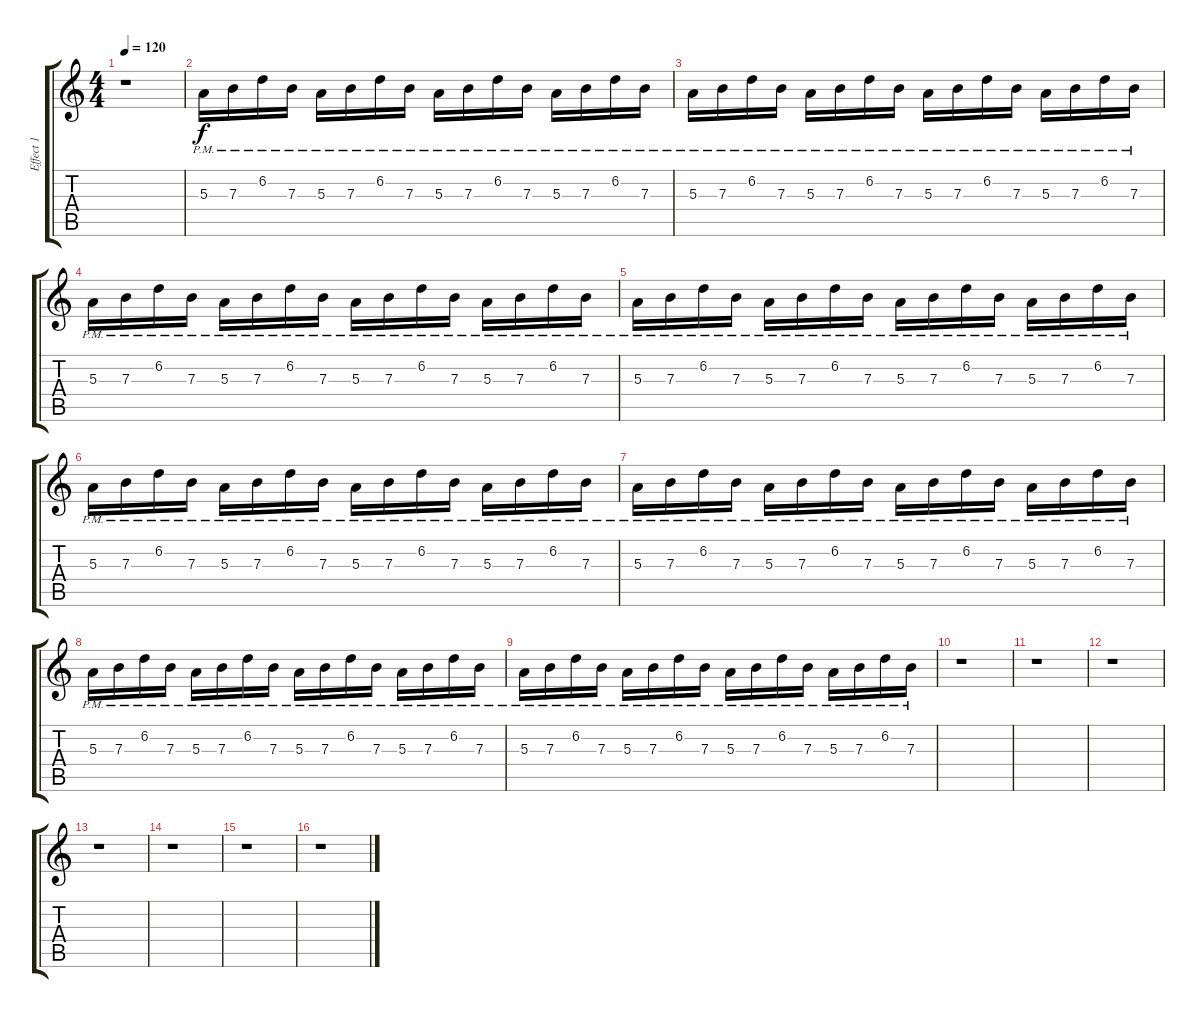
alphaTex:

\track ("Effect 1" "Effect 1") {instrument electricguitarclean}
\staff {score tabs}
\tuning (Db4 Ab3 E3 B2 Gb2 B1) {hide}
\ts (4 4)
\tempo 120
\clef g2
\ks c
r.1{dy f} |
5.3{pm}.16 7.3{pm}.16 6.2{pm}.16 7.3{pm}.16 5.3{pm}.16 7.3{pm}.16 6.2{pm}.16 7.3{pm}.16 5.3{pm}.16 7.3{pm}.16 6.2{pm}.16 7.3{pm}.16 5.3{pm}.16 7.3{pm}.16 6.2{pm}.16 7.3{pm}.16 |
5.3{pm}.16 7.3{pm}.16 6.2{pm}.16 7.3{pm}.16 5.3{pm}.16 7.3{pm}.16 6.2{pm}.16 7.3{pm}.16 5.3{pm}.16 7.3{pm}.16 6.2{pm}.16 7.3{pm}.16 5.3{pm}.16 7.3{pm}.16 6.2{pm}.16 7.3{pm}.16 |
5.3{pm}.16 7.3{pm}.16 6.2{pm}.16 7.3{pm}.16 5.3{pm}.16 7.3{pm}.16 6.2{pm}.16 7.3{pm}.16 5.3{pm}.16 7.3{pm}.16 6.2{pm}.16 7.3{pm}.16 5.3{pm}.16 7.3{pm}.16 6.2{pm}.16 7.3{pm}.16 |
5.3{pm}.16 7.3{pm}.16 6.2{pm}.16 7.3{pm}.16 5.3{pm}.16 7.3{pm}.16 6.2{pm}.16 7.3{pm}.16 5.3{pm}.16 7.3{pm}.16 6.2{pm}.16 7.3{pm}.16 5.3{pm}.16 7.3{pm}.16 6.2{pm}.16 7.3{pm}.16 |
5.3{pm}.16 7.3{pm}.16 6.2{pm}.16 7.3{pm}.16 5.3{pm}.16 7.3{pm}.16 6.2{pm}.16 7.3{pm}.16 5.3{pm}.16 7.3{pm}.16 6.2{pm}.16 7.3{pm}.16 5.3{pm}.16 7.3{pm}.16 6.2{pm}.16 7.3{pm}.16 |
5.3{pm}.16 7.3{pm}.16 6.2{pm}.16 7.3{pm}.16 5.3{pm}.16 7.3{pm}.16 6.2{pm}.16 7.3{pm}.16 5.3{pm}.16 7.3{pm}.16 6.2{pm}.16 7.3{pm}.16 5.3{pm}.16 7.3{pm}.16 6.2{pm}.16 7.3{pm}.16 |
5.3{pm}.16 7.3{pm}.16 6.2{pm}.16 7.3{pm}.16 5.3{pm}.16 7.3{pm}.16 6.2{pm}.16 7.3{pm}.16 5.3{pm}.16 7.3{pm}.16 6.2{pm}.16 7.3{pm}.16 5.3{pm}.16 7.3{pm}.16 6.2{pm}.16 7.3{pm}.16 |
5.3{pm}.16 7.3{pm}.16 6.2{pm}.16 7.3{pm}.16 5.3{pm}.16 7.3{pm}.16 6.2{pm}.16 7.3{pm}.16 5.3{pm}.16 7.3{pm}.16 6.2{pm}.16 7.3{pm}.16 5.3{pm}.16 7.3{pm}.16 6.2{pm}.16 7.3{pm}.16 |
r.1 |
r.1 |
r.1 |
r.1 |
r.1 |
r.1 |
r.1
